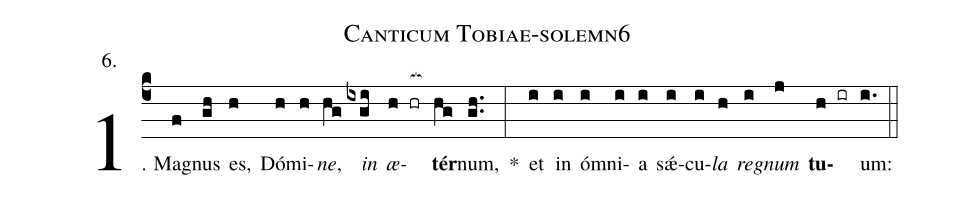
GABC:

name: Canticum Tobiae-solemn6;
annotation: 6.;
%%
(c4)1. Ma(f)gnus(gh) es,(h) Dó(h)mi(h)<i>ne</i>,(hg) <i>in</i>(ixgi) <i>æ</i>(h hr[ocb:1{])<b>tér</b>(hg[ocb:0}])num,(gh..) *(:) et(i) in(i) óm(i)ni(i)a(i) sǽ(i)cu(i)<i>la</i>(h) <i>re</i>(i)<i>gnum</i>(j) <b>tu</b>(h ir)um:(i.) (::)
